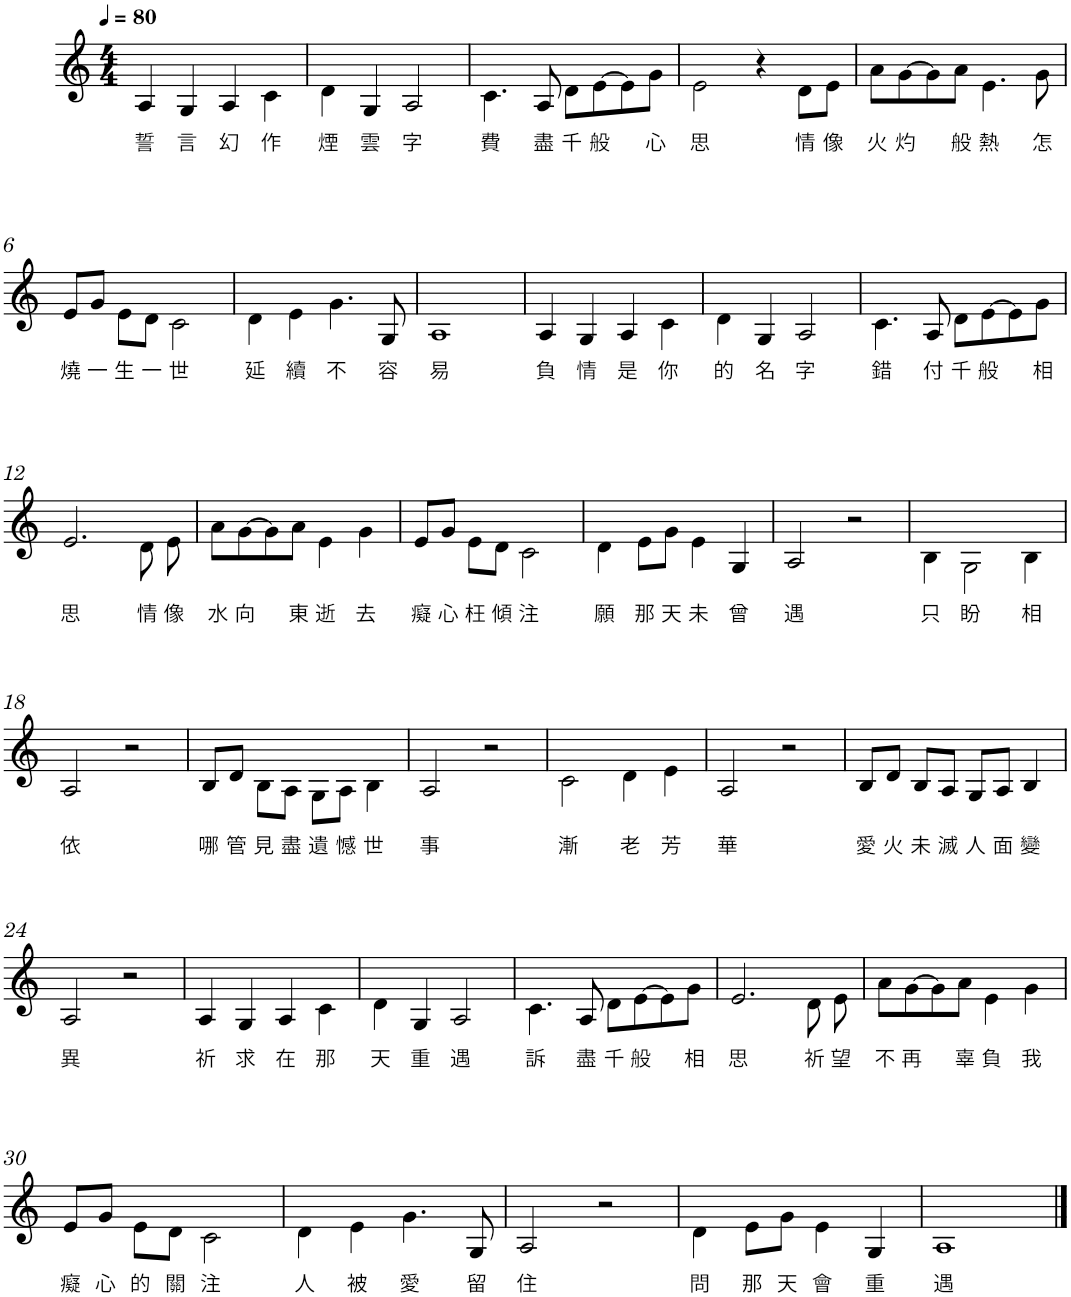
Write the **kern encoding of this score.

**kern	**text
*part1	*part1
*staff1	*staff1
*I"Piano	*
*I'Pno	*
*clefG2	*
*k[]	*
*M4/4	*
*MM80	*
=1	=1
!	!LO:LY:b
4A/	誓
!	!LO:LY:b
4G/	言
!	!LO:LY:b
4A/	幻
!	!LO:LY:b
4c\	作
=2	=2
!	!LO:LY:b
4d\	煙
!	!LO:LY:b
4G/	雲
!	!LO:LY:b
2A/	字
=3	=3
!	!LO:LY:b
4.c\	費
!	!LO:LY:b
8A/	盡
!	!LO:LY:b
8d\L	千
!	!LO:LY:b
[8e\	般
8e\]	.
!	!LO:LY:b
8g\J	心
=4	=4
!	!LO:LY:b
2e\	思
4r	.
!	!LO:LY:b
8d\L	情
!	!LO:LY:b
8e\J	像
=5	=5
!	!LO:LY:b
8a\L	火
!	!LO:LY:b
[8g\	灼
8g\]	.
!	!LO:LY:b
8a\J	般
!	!LO:LY:b
4.e\	熱
!	!LO:LY:b
8g\	怎
!!LO:LB:g=z
=6	=6
!	!LO:LY:b
8e/L	燒
!	!LO:LY:b
8g/J	一
!	!LO:LY:b
8e\L	生
!	!LO:LY:b
8d\J	一
!	!LO:LY:b
2c\	世
=7	=7
!	!LO:LY:b
4d\	延
!	!LO:LY:b
4e\	續
!	!LO:LY:b
4.g\	不
!	!LO:LY:b
8G/	容
=8	=8
!	!LO:LY:b
1A	易
=9	=9
!	!LO:LY:b
4A/	負
!	!LO:LY:b
4G/	情
!	!LO:LY:b
4A/	是
!	!LO:LY:b
4c\	你
=10	=10
!	!LO:LY:b
4d\	的
!	!LO:LY:b
4G/	名
!	!LO:LY:b
2A/	字
=11	=11
!	!LO:LY:b
4.c\	錯
!	!LO:LY:b
8A/	付
!	!LO:LY:b
8d\L	千
!	!LO:LY:b
[8e\	般
8e\]	.
!	!LO:LY:b
8g\J	相
!!LO:LB:g=z
=12	=12
!	!LO:LY:b
2.e/	思
!	!LO:LY:b
8d\	情
!	!LO:LY:b
8e\	像
=13	=13
!	!LO:LY:b
8a\L	水
!	!LO:LY:b
[8g\	向
8g\]	.
!	!LO:LY:b
8a\J	東
!	!LO:LY:b
4e\	逝
!	!LO:LY:b
4g\	去
=14	=14
!	!LO:LY:b
8e/L	癡
!	!LO:LY:b
8g/J	心
!	!LO:LY:b
8e\L	枉
!	!LO:LY:b
8d\J	傾
!	!LO:LY:b
2c\	注
=15	=15
!	!LO:LY:b
4d\	願
!	!LO:LY:b
8e\L	那
!	!LO:LY:b
8g\J	天
!	!LO:LY:b
4e\	未
!	!LO:LY:b
4G/	曾
=16	=16
!	!LO:LY:b
2A/	遇
2r	.
=17	=17
!	!LO:LY:b
4B\	只
!	!LO:LY:b
2G\	盼
!	!LO:LY:b
4B\	相
!!LO:LB:g=z
=18	=18
!	!LO:LY:b
2A/	依
2r	.
=19	=19
!	!LO:LY:b
8B/L	哪
!	!LO:LY:b
8d/J	管
!	!LO:LY:b
8B\L	見
!	!LO:LY:b
8A\J	盡
!	!LO:LY:b
8G\L	遺
!	!LO:LY:b
8A\J	憾
!	!LO:LY:b
4B\	世
=20	=20
!	!LO:LY:b
2A/	事
2r	.
=21	=21
!	!LO:LY:b
2c\	漸
!	!LO:LY:b
4d\	老
!	!LO:LY:b
4e\	芳
=22	=22
!	!LO:LY:b
2A/	華
2r	.
=23	=23
!	!LO:LY:b
8B/L	愛
!	!LO:LY:b
8d/J	火
!	!LO:LY:b
8B/L	未
!	!LO:LY:b
8A/J	滅
!	!LO:LY:b
8G/L	人
!	!LO:LY:b
8A/J	面
!	!LO:LY:b
4B/	變
!!LO:LB:g=z
=24	=24
!	!LO:LY:b
2A/	異
2r	.
=25	=25
!	!LO:LY:b
4A/	祈
!	!LO:LY:b
4G/	求
!	!LO:LY:b
4A/	在
!	!LO:LY:b
4c\	那
=26	=26
!	!LO:LY:b
4d\	天
!	!LO:LY:b
4G/	重
!	!LO:LY:b
2A/	遇
=27	=27
!	!LO:LY:b
4.c\	訴
!	!LO:LY:b
8A/	盡
!	!LO:LY:b
8d\L	千
!	!LO:LY:b
[8e\	般
8e\]	.
!	!LO:LY:b
8g\J	相
=28	=28
!	!LO:LY:b
2.e/	思
!	!LO:LY:b
8d\	祈
!	!LO:LY:b
8e\	望
=29	=29
!	!LO:LY:b
8a\L	不
!	!LO:LY:b
[8g\	再
8g\]	.
!	!LO:LY:b
8a\J	辜
!	!LO:LY:b
4e\	負
!	!LO:LY:b
4g\	我
!!LO:LB:g=z
=30	=30
!	!LO:LY:b
8e/L	癡
!	!LO:LY:b
8g/J	心
!	!LO:LY:b
8e\L	的
!	!LO:LY:b
8d\J	關
!	!LO:LY:b
2c\	注
=31	=31
!	!LO:LY:b
4d\	人
!	!LO:LY:b
4e\	被
!	!LO:LY:b
4.g\	愛
!	!LO:LY:b
8G/	留
=32	=32
!	!LO:LY:b
2A/	住
2r	.
=33	=33
!	!LO:LY:b
4d\	問
!	!LO:LY:b
8e\L	那
!	!LO:LY:b
8g\J	天
!	!LO:LY:b
4e\	會
!	!LO:LY:b
4G/	重
=34	=34
!	!LO:LY:b
1A	遇
==	==
*-	*-
